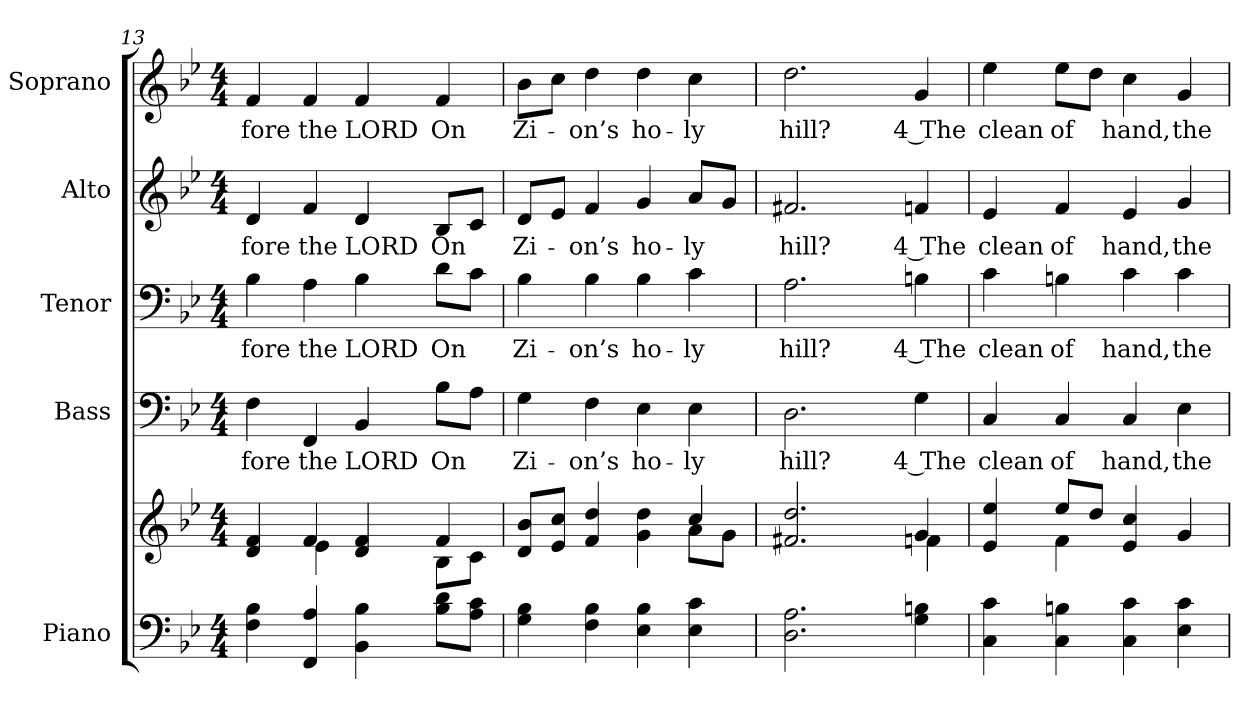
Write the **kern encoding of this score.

**kern	**kern	**kern	**text	**kern	**text	**kern	**text	**kern	**text
*part5	*part5	*part4	*part4	*part3	*part3	*part2	*part2	*part1	*part1
*staff6	*staff5	*staff4	*staff4	*staff3	*staff3	*staff2	*staff2	*staff1	*staff1
*I"Piano	*	*I"Bass	*	*I"Tenor	*	*I"Alto	*	*I"Soprano	*
*I'Pno.	*	*I'B.	*	*I'T.	*	*I'A.	*	*I'S.	*
*clefF4	*clefG2	*clefF4	*	*clefF4	*	*clefG2	*	*clefG2	*
*k[b-e-]	*k[b-e-]	*k[b-e-]	*	*k[b-e-]	*	*k[b-e-]	*	*k[b-e-]	*
*B-:	*B-:	*B-:	*	*B-:	*	*B-:	*	*B-:	*
*M4/4	*M4/4	*M4/4	*	*M4/4	*	*M4/4	*	*M4/4	*
=13	=13	=13	=13	=13	=13	=13	=13	=13	=13
*	*^	*	*	*	*	*	*	*	*
!	!	!	!	!LO:LY:b:color=#000000	!	!	!	!	!	!
!	!	!	!	!	!	!LO:LY:b:color=#000000	!	!	!	!
!	!	!	!	!	!	!	!	!LO:LY:b:color=#000000	!	!
!	!	!	!	!	!	!	!	!	!	!LO:LY:b:color=#000000
4Fi\ 4B-i	4di/ 4fi	4ryy	4Fi\	-fore	4B-i\	-fore	4di/	-fore	4fi/	-fore
!	!	!	!	!LO:LY:b:color=#000000	!	!	!	!	!	!
!	!	!	!	!	!	!LO:LY:b:color=#000000	!	!	!	!
!	!	!	!	!	!	!	!	!LO:LY:b:color=#000000	!	!
!	!	!	!	!	!	!	!	!	!	!LO:LY:b:color=#000000
4FFi/ 4Ai	4fi/	4e-i\	4FFi/	the	4Ai\	the	4fi/	the	4fi/	the
!	!	!	!	!LO:LY:b:color=#000000	!	!	!	!	!	!
!	!	!	!	!	!	!LO:LY:b:color=#000000	!	!	!	!
!	!	!	!	!	!	!	!	!LO:LY:b:color=#000000	!	!
!	!	!	!	!	!	!	!	!	!	!LO:LY:b:color=#000000
4BB-i\ 4B-i	4di/ 4fi	4ryy	4BB-i/	LORD	4B-i\	LORD	4di/	LORD	4fi/	LORD
!	!	!	!	!LO:LY:b:color=#000000	!	!	!	!	!	!
!	!	!	!	!	!	!LO:LY:b:color=#000000	!	!	!	!
!	!	!	!	!	!	!	!	!LO:LY:b:color=#000000	!	!
!	!	!	!	!	!	!	!	!	!	!LO:LY:b:color=#000000
8B-i\ 8diL	4fi/	8B-i\L	8B-i\L	On	8di\L	On	8B-i/L	On	4fi/	On
8Ai\ 8ciJ	.	8ci\J	8Ai\J	.	8ci\J	.	8ci/J	.	.	.
=14	=14	=14	=14	=14	=14	=14	=14	=14	=14	=14
!	!	!	!	!LO:LY:b:color=#000000	!	!	!	!	!	!
!	!	!	!	!	!	!LO:LY:b:color=#000000	!	!	!	!
!	!	!	!	!	!	!	!	!LO:LY:b:color=#000000	!	!
!	!	!	!	!	!	!	!	!	!	!LO:LY:b:color=#000000
4Gi\ 4B-i	8di/ 8b-iL	2ryy	4Gi\	Zi-	4B-i\	Zi-	8di/L	Zi-	8b-i\L	Zi-
.	8e-i/ 8cciJ	.	.	.	.	.	8e-i/J	.	8cci\J	.
!	!	!	!	!LO:LY:b:color=#000000	!	!	!	!	!	!
!	!	!	!	!	!	!LO:LY:b:color=#000000	!	!	!	!
!	!	!	!	!	!	!	!	!LO:LY:b:color=#000000	!	!
!	!	!	!	!	!	!	!	!	!	!LO:LY:b:color=#000000
4Fi\ 4B-i	4fi/ 4ddi	.	4Fi\	-on’s	4B-i\	-on’s	4fi/	-on’s	4ddi\	-on’s
!	!	!	!	!LO:LY:b:color=#000000	!	!	!	!	!	!
!	!	!	!	!	!	!LO:LY:b:color=#000000	!	!	!	!
!	!	!	!	!	!	!	!	!LO:LY:b:color=#000000	!	!
!	!	!	!	!	!	!	!	!	!	!LO:LY:b:color=#000000
4E-i\ 4B-i	4gi\ 4ddi	4ryy	4E-i\	ho-	4B-i\	ho-	4gi/	ho-	4ddi\	ho-
!	!	!	!	!LO:LY:b:color=#000000	!	!	!	!	!	!
!	!	!	!	!	!	!LO:LY:b:color=#000000	!	!	!	!
!	!	!	!	!	!	!	!	!LO:LY:b:color=#000000	!	!
!	!	!	!	!	!	!	!	!	!	!LO:LY:b:color=#000000
4E-i\ 4ci	4cci/	8ai\L	4E-i\	-ly	4ci\	-ly	8ai/L	-ly	4cci\	-ly
.	.	8gi\J	.	.	.	.	8gi/J	.	.	.
!!LO:PB:g=z
=15	=15	=15	=15	=15	=15	=15	=15	=15	=15	=15
!	!	!	!	!LO:LY:b:color=#000000	!	!	!	!	!	!
!	!	!	!	!	!	!LO:LY:b:color=#000000	!	!	!	!
!	!	!	!	!	!	!	!	!LO:LY:b:color=#000000	!	!
!	!	!	!	!	!	!	!	!	!	!LO:LY:b:color=#000000
2.Di\ 2.Ai	2.f#Xi/ 2.ddi	2ryy	2.Di\	hill?	2.Ai\	hill?	2.f#Xi/	hill?	2.ddi\	hill?
.	.	4ryy	.	.	.	.	.	.	.	.
!	!	!	!	!LO:LY:b:color=#000000	!	!	!	!	!	!
!	!	!	!	!	!	!LO:LY:b:color=#000000	!	!	!	!
!	!	!	!	!	!	!	!	!LO:LY:b:color=#000000	!	!
!	!	!	!	!	!	!	!	!	!	!LO:LY:b:color=#000000
4Gi\ 4Bni	4gi/	4fni\	4Gi\	4 The	4Bni\	4 The	4fni/	4 The	4gi/	4 The
=16	=16	=16	=16	=16	=16	=16	=16	=16	=16	=16
!	!	!	!	!LO:LY:b:color=#000000	!	!	!	!	!	!
!	!	!	!	!	!	!LO:LY:b:color=#000000	!	!	!	!
!	!	!	!	!	!	!	!	!LO:LY:b:color=#000000	!	!
!	!	!	!	!	!	!	!	!	!	!LO:LY:b:color=#000000
4Ci\ 4ci	4e-i/ 4ee-i	4ryy	4Ci/	clean	4ci\	clean	4e-i/	clean	4ee-i\	clean
!	!	!	!	!LO:LY:b:color=#000000	!	!	!	!	!	!
!	!	!	!	!	!	!LO:LY:b:color=#000000	!	!	!	!
!	!	!	!	!	!	!	!	!LO:LY:b:color=#000000	!	!
!	!	!	!	!	!	!	!	!	!	!LO:LY:b:color=#000000
4Ci\ 4Bni	8ee-i/L	4fi\	4Ci/	of	4Bni\	of	4fi/	of	8ee-i\L	of
.	8ddi/J	.	.	.	.	.	.	.	8ddi\J	.
!	!	!	!	!LO:LY:b:color=#000000	!	!	!	!	!	!
!	!	!	!	!	!	!LO:LY:b:color=#000000	!	!	!	!
!	!	!	!	!	!	!	!	!LO:LY:b:color=#000000	!	!
!	!	!	!	!	!	!	!	!	!	!LO:LY:b:color=#000000
4Ci\ 4ci	4e-i/ 4cci	2ryy	4Ci/	hand,	4ci\	hand,	4e-i/	hand,	4cci\	hand,
!	!	!	!	!LO:LY:b:color=#000000	!	!	!	!	!	!
!	!	!	!	!	!	!LO:LY:b:color=#000000	!	!	!	!
!	!	!	!	!	!	!	!	!LO:LY:b:color=#000000	!	!
!	!	!	!	!	!	!	!	!	!	!LO:LY:b:color=#000000
4E-i\ 4ci	4gi/	.	4E-i\	the	4ci\	the	4gi/	the	4gi/	the
*	*v	*v	*	*	*	*	*	*	*	*
=	=	=	=	=	=	=	=	=	=
*-	*-	*-	*-	*-	*-	*-	*-	*-	*-
